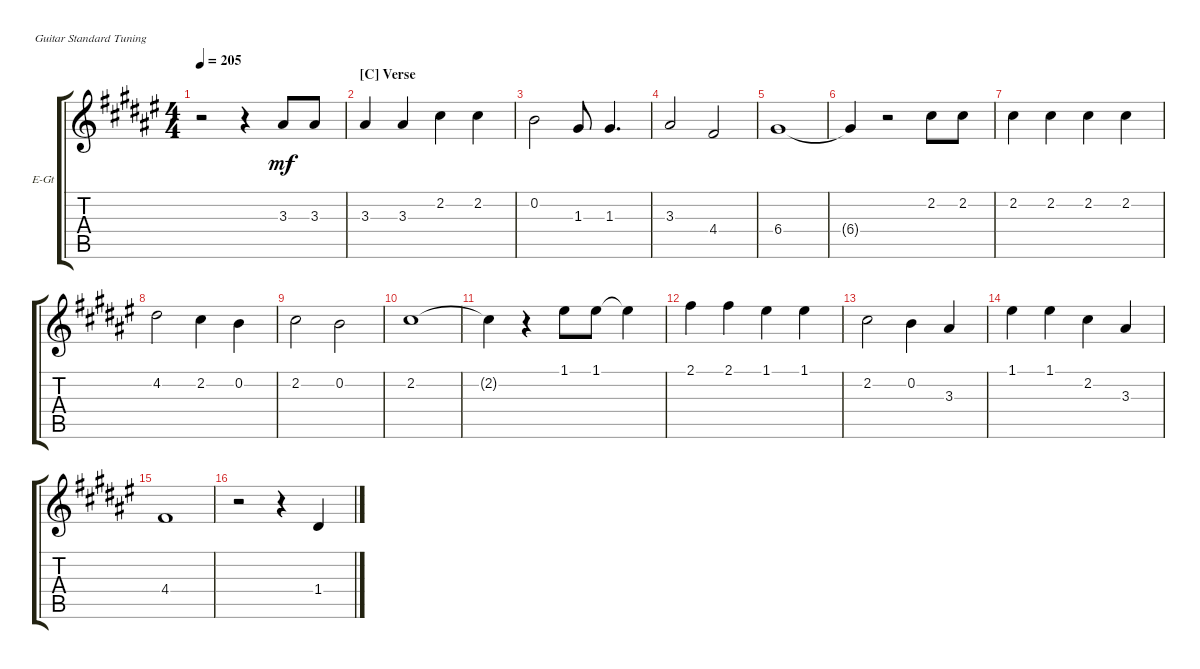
\defaultSystemsLayout 4
\bracketExtendMode groupsimilarinstruments
\firstSystemTrackNameOrientation horizontal
\otherSystemsTrackNameOrientation horizontal
\track ("Art's Voice" "E-Gt") {instrument electricguitarclean}
\staff {score tabs}
\tuning (E4 B3 G3 D3 A2 E2)
\ts (4 4)
\tempo 205
\clef g2
\scale
0.333333
\ks f#
r.2{dy mf} r.4 3.3.8 3.3.8 |
\section ("C" "Verse")
\scale
0.333333 3.3.4 3.3.4 2.2.4 2.2.4 |
\scale
0.333333 0.2.2 1.3.8 1.3.4{d} |
\scale
0.333333 3.3.2 4.4.2 |
\scale
0.333333 6.4.1 |
\scale
0.333333 6.4{t}.4 r.2 2.2.8 2.2.8 |
\scale
0.333333 2.2.4 2.2.4 2.2.4 2.2.4 |
\scale
0.333333 4.2.2 2.2.4 0.2.4 |
\scale
0.333333 2.2.2 0.2.2 |
\scale
0.333333 2.2.1 |
\scale
0.333333 2.2{t}.4 r.4 1.1.8 1.1.8 1.1{t}.4 |
\scale
0.333333 2.1.4 2.1.4 1.1.4 1.1.4 |
\scale
0.333333 2.2.2 0.2.4 3.3.4 |
\scale
0.333333 1.1.4 1.1.4 2.2.4 3.3.4 |
\scale
0.333333 4.4.1 |
\scale
0.333333 r.2 r.4 1.4.4
